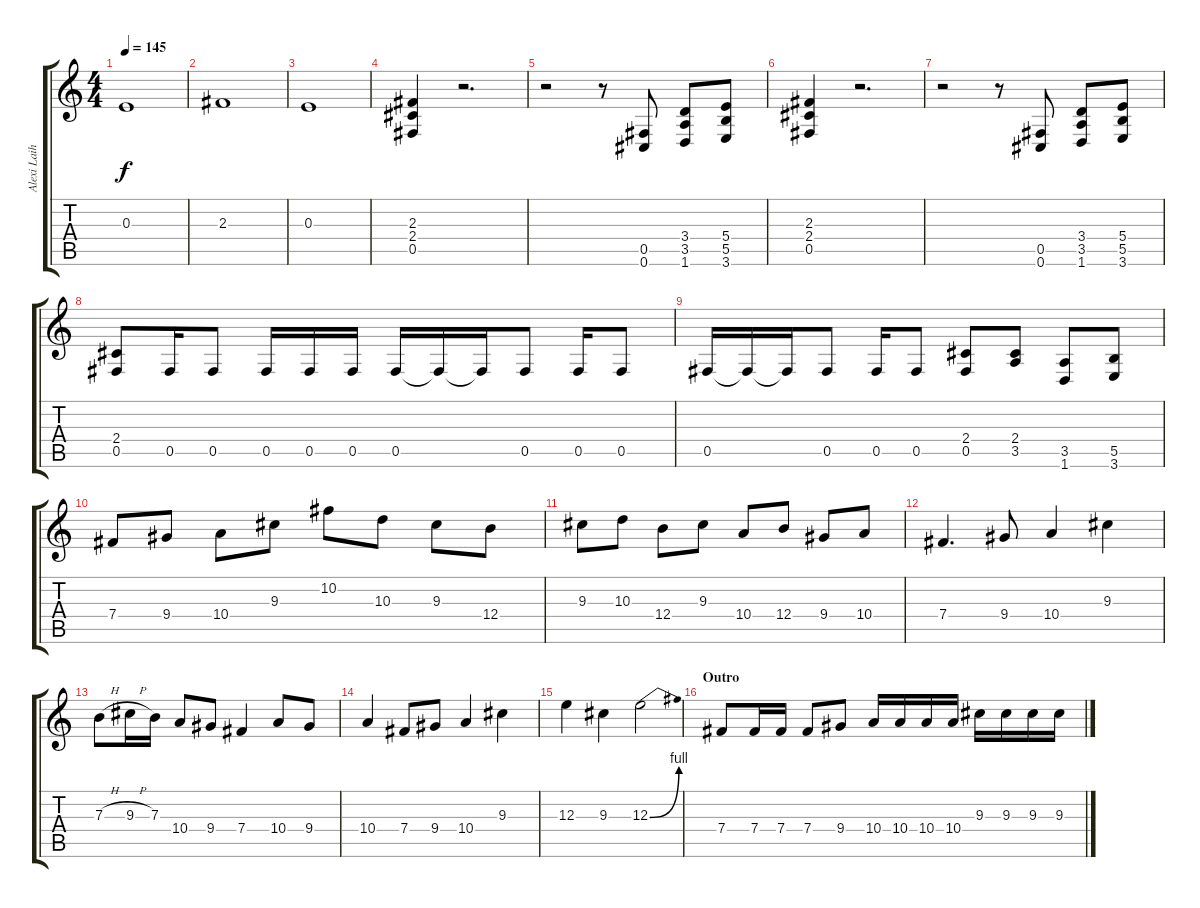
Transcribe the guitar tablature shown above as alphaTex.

\track ("Alexi Laiho" "Alexi Laih") {instrument distortionguitar}
\staff {score tabs}
\tuning (Db4 Ab3 E3 B2 Gb2 Db2) {hide}
\ts (4 4)
\tempo 145
\clef g2
\ks c
0.3.1{dy f} |
2.3.1 |
0.3.1 |
(2.3 2.4 0.5).4 r.2{d} |
r.2 r.8 (0.5 0.6).8 (3.4 3.5 1.6).8 (5.4 5.5 3.6).8 |
(2.3 2.4 0.5).4 r.2{d} |
r.2 r.8 (0.5 0.6).8 (3.4 3.5 1.6).8 (5.4 5.5 3.6).8 |
(2.4 0.5).8 0.5.16 0.5.8 0.5.16 0.5.16 0.5.16 0.5.16 0.5{t}.16 0.5{t}.16 0.5.8 0.5.16 0.5.8 |
0.5.16 0.5{t}.16 0.5{t}.16 0.5.8 0.5.16 0.5.8 (2.4 0.5).8 (2.4 3.5).8 (3.5 1.6).8 (5.5 3.6).8 |
7.4.8 9.4.8 10.4.8 9.3.8 10.2.8 10.3.8 9.3.8 12.4.8 |
9.3.8 10.3.8 12.4.8 9.3.8 10.4.8 12.4.8 9.4.8 10.4.8 |
7.4.4{d} 9.4.8 10.4.4 9.3.4 |
7.3{h}.8 9.3{h}.16 7.3.16 10.4.8 9.4.8 7.4.4 10.4.8 9.4.8 |
10.4.4 7.4.8 9.4.8 10.4.4 9.3.4 |
12.3.4 9.3.4 12.3{be (bend 0 0 60 4)}.2 |
\section ("" "Outro")
7.4.8 7.4.16 7.4.16 7.4.8 9.4.8 10.4.16 10.4.16 10.4.16 10.4.16 9.3.16 9.3.16 9.3.16 9.3.16
